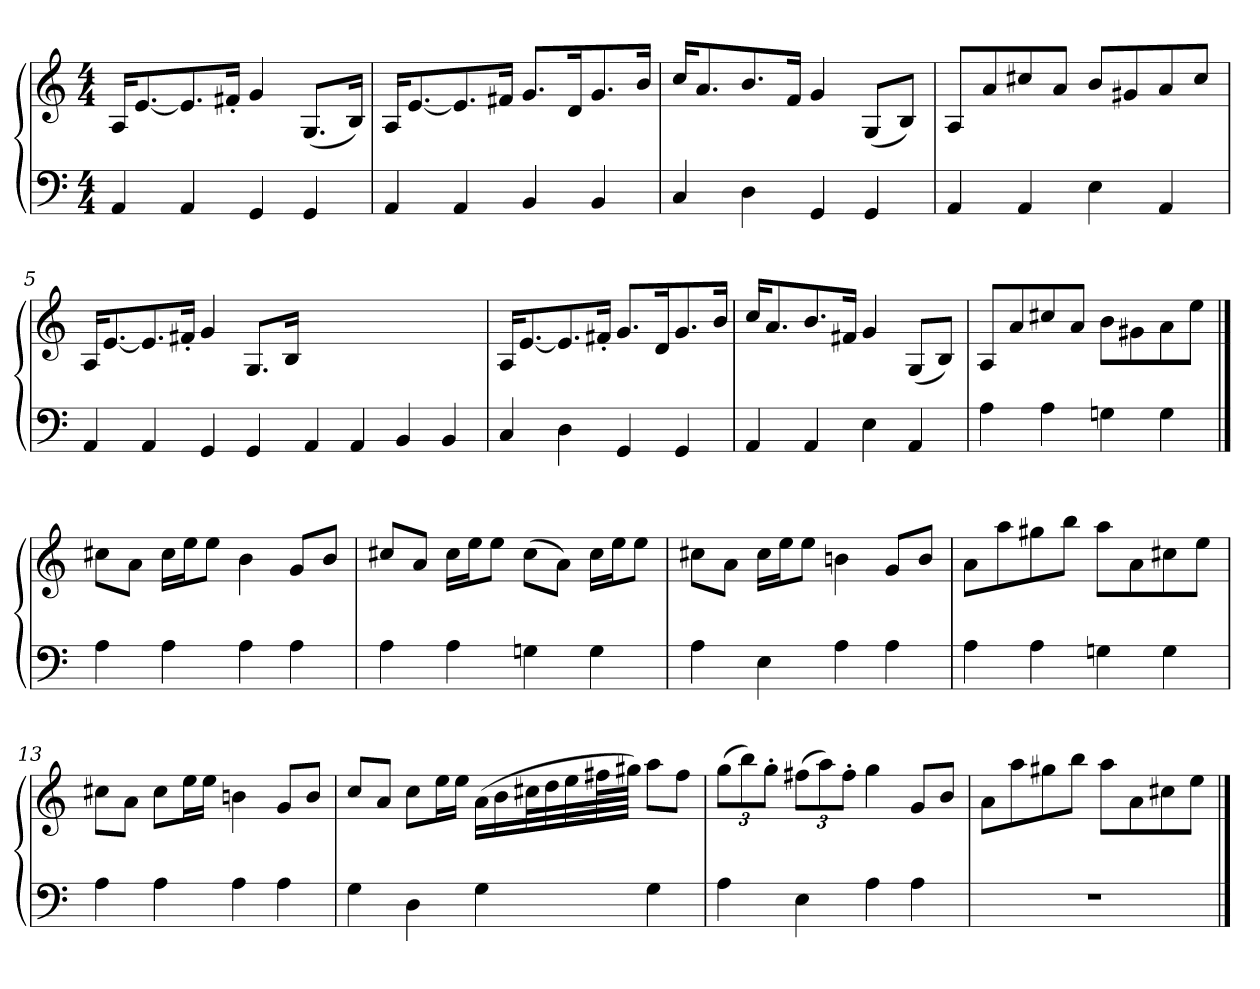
**kern	**kern
*part2	*part1
*staff2	*staff1
*clefF4	*clefG2
*k[]	*k[]
*M4/4	*M4/4
=1	=1
4AA/	16A/KL
.	[8.e/
4AA/	8.e/]
.	16f#X'/Jk
4GG/	4g/
4GG/	(<8.G/L
.	16B/Jk)
=2	=2
4AA/	16A/KL
.	[8.e/
4AA/	8.e/]
.	16f#X/Jk
4BB/	8.g/L
.	16d/K
4BB/	8.g/
.	16b/Jk
=3	=3
4C/	16cc/KL
.	8.a/
4D\	8.b/
.	16f/Jk
4GG/	4g/
4GG/	(<8G/L
.	8B/J)
=4	=4
4AA/	8A/L
.	8a/
4AA/	8cc#X/
.	8a/J
4E\	8b/L
.	8g#X/
4AA/	8a/
.	8cc#/J
!!LO:LB:g=z
=5	=5
4AA/	16A/KL
.	[8.e/
4AA/	8.e/]
.	16f#X'/Jk
4GG/	4g/
4GG/	8.G/L
.	16B/Jk
4AA/	1ryy
4AA/	.
4BB/	.
4BB/	.
=6	=6
4C/	16A/KL
.	[8.e/
4D\	8.e/]
.	16f#X'/Jk
4GG/	8.g/L
.	16d/K
4GG/	8.g/
.	16b/Jk
=7	=7
4AA/	16cc/KL
.	8.a/
4AA/	8.b/
.	16f#X/Jk
4E\	4g/
4AA/	(<8G/L
.	8B/J)
=8	=8
4A\	8A/L
.	8a/
4A\	8cc#X/
.	8a/J
4Gn\	8b\L
.	8g#X\
4G\	8a\
.	8ee\J
!!LO:LB:g=z
==9	==9
4A\	8cc#X\L
.	8a\J
4A\	16cc#\LL
.	16ee\J
.	8ee\J
4A\	4b\
4A\	8g/L
.	8b/J
=10	=10
4A\	8cc#X/L
.	8a/J
4A\	16cc#\LL
.	16ee\J
.	8ee\J
4Gn\	(>8cc#\L
.	8a\J)
4G\	16cc#\LL
.	16ee\J
.	8ee\J
=11	=11
4A\	8cc#X\L
.	8a\J
4E\	16cc#\LL
.	16ee\J
.	8ee\J
4A\	4bn\
4A\	8g/L
.	8b/J
=12	=12
4A\	8a\L
.	8aa\
4A\	8gg#X\
.	8bb\J
4Gn\	8aa\L
.	8a\
4G\	8cc#X\
.	8ee\J
!!LO:LB:g=z
=13	=13
4A\	8cc#X\L
.	8a\J
4A\	8cc#\L
.	16ee\L
.	16ee\JJ
4A\	4bn\
4A\	8g/L
.	8b/J
=14	=14
4G\	8cc/L
.	8a/J
4D\	8cc\L
.	16ee\L
.	16ee\JJ
4G\	(>16a\LL
.	16b\
.	32cc#X\L
.	32dd\
.	32ee\
.	64ff#X\L
.	64gg#X\JJJJ)
4G\	8aa\L
.	8ff#\J
=15	=15
*	*Xbrackettup
4A\	(>12gg\L
.	12bb\)
.	12gg'\J
4E\	(>12ff#X\L
.	12aa\)
.	12ff#'\J
4A\	4gg\
4A\	8g/L
.	8b/J
=16	=16
1r	8a\L
.	8aa\
.	8gg#X\
.	8bb\J
.	8aa\L
.	8a\
.	8cc#X\
.	8ee\J
==	==
*-	*-
